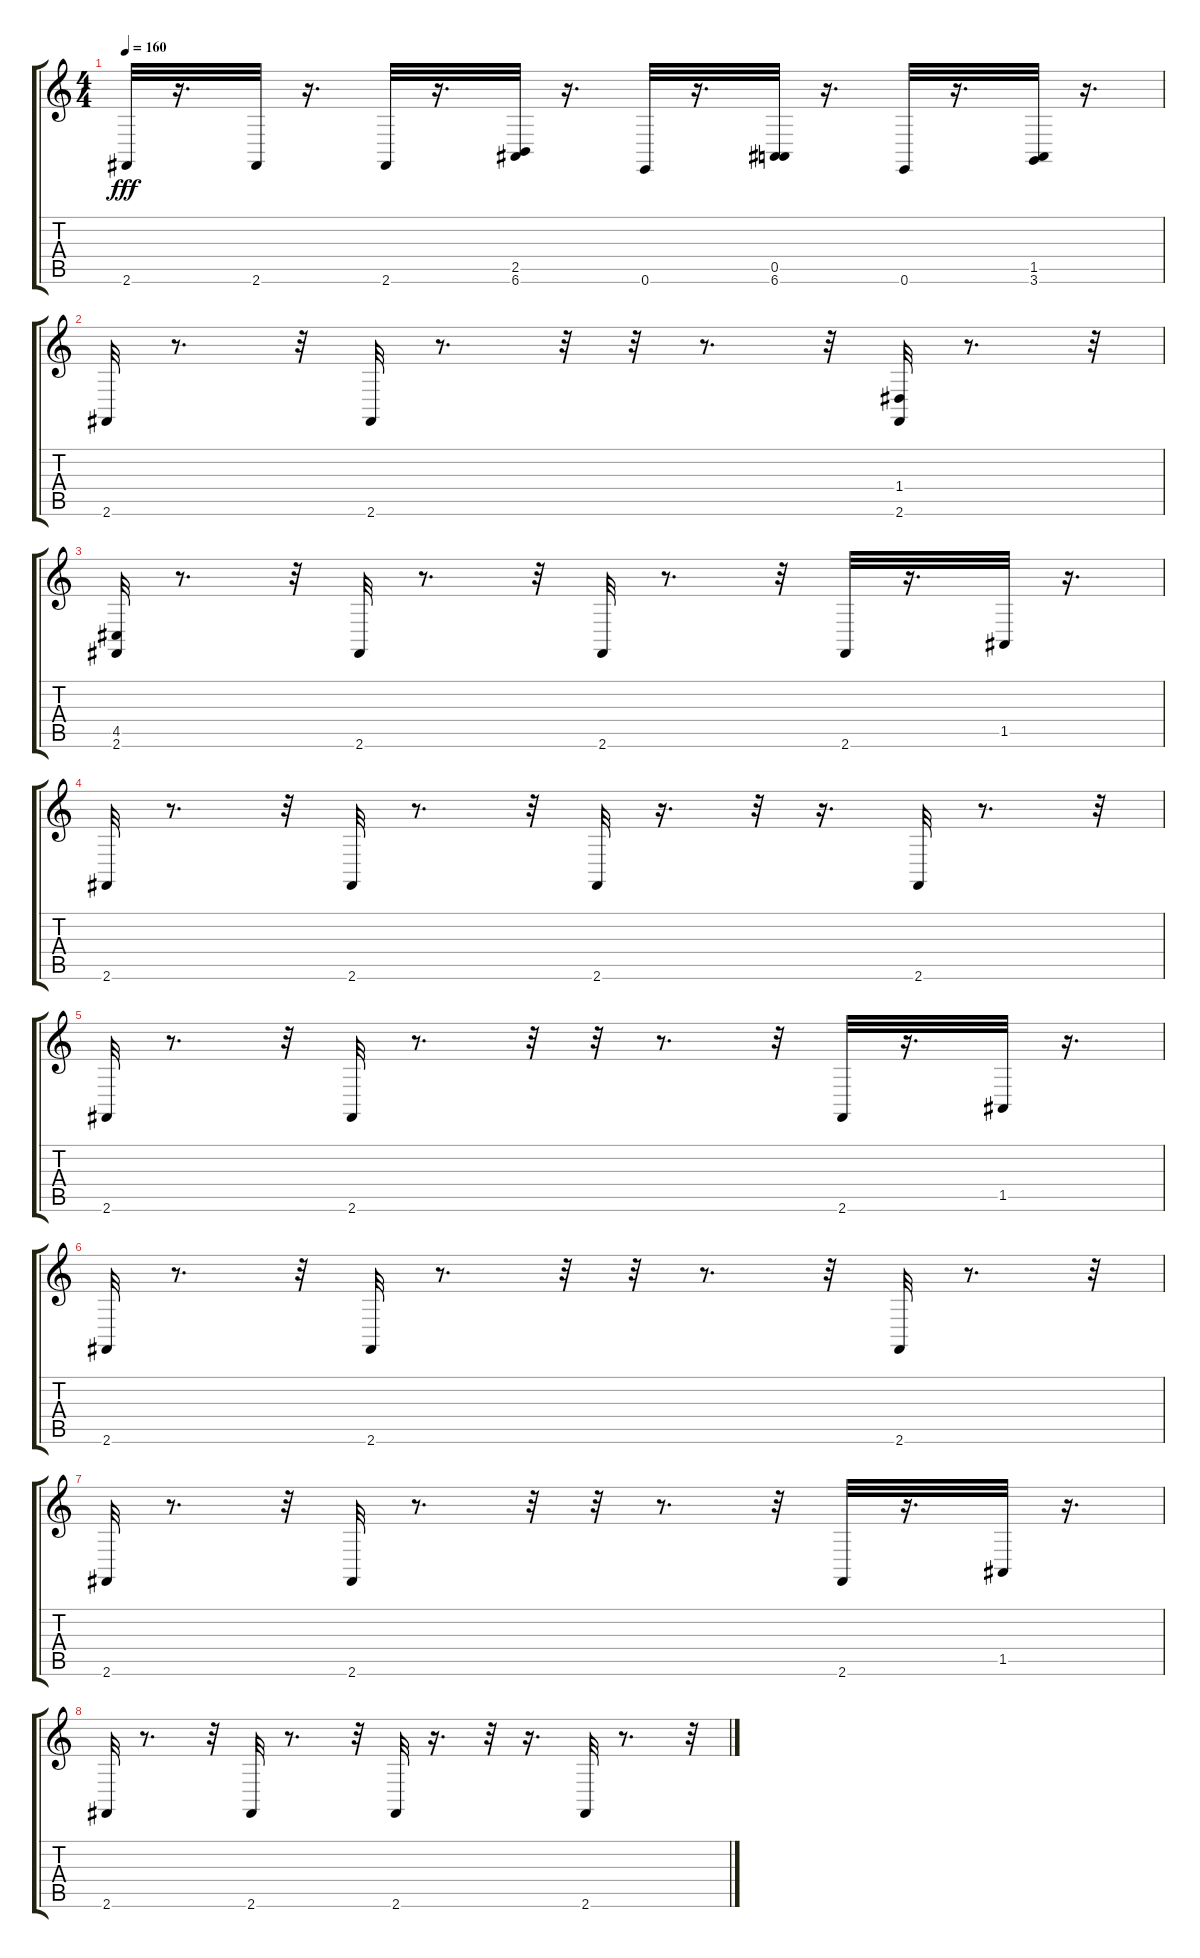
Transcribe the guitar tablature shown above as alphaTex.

\track "" {instrument drawbarorgan}
\staff {score tabs}
\tuning (E4 B3 G3 D3 A2 E2) {hide}
\ts (4 4)
\tempo 160
\clef g2
\ks c
2.6.32{dy fff} r.16{d} 2.6.32 r.16{d} 2.6.32 r.16{d} (2.5 6.6).32 r.16{d} 0.6.32 r.16{d} (0.5 6.6).32 r.16{d} 0.6.32 r.16{d} (1.5 3.6).32 r.16{d} |
2.6.32 r.8{d} r.32 2.6.32 r.8{d} r.32 r.32 r.8{d} r.32 (1.4 2.6).32 r.8{d} r.32 |
(4.5 2.6).32 r.8{d} r.32 2.6.32 r.8{d} r.32 2.6.32 r.8{d} r.32 2.6.32 r.16{d} 1.5.32 r.16{d} |
2.6.32 r.8{d} r.32 2.6.32 r.8{d} r.32 2.6.32 r.16{d} r.32 r.16{d} 2.6.32 r.8{d} r.32 |
2.6.32 r.8{d} r.32 2.6.32 r.8{d} r.32 r.32 r.8{d} r.32 2.6.32 r.16{d} 1.5.32 r.16{d} |
2.6.32 r.8{d} r.32 2.6.32 r.8{d} r.32 r.32 r.8{d} r.32 2.6.32 r.8{d} r.32 |
2.6.32 r.8{d} r.32 2.6.32 r.8{d} r.32 r.32 r.8{d} r.32 2.6.32 r.16{d} 1.5.32 r.16{d} |
2.6.32 r.8{d} r.32 2.6.32 r.8{d} r.32 2.6.32 r.16{d} r.32 r.16{d} 2.6.32 r.8{d} r.32
